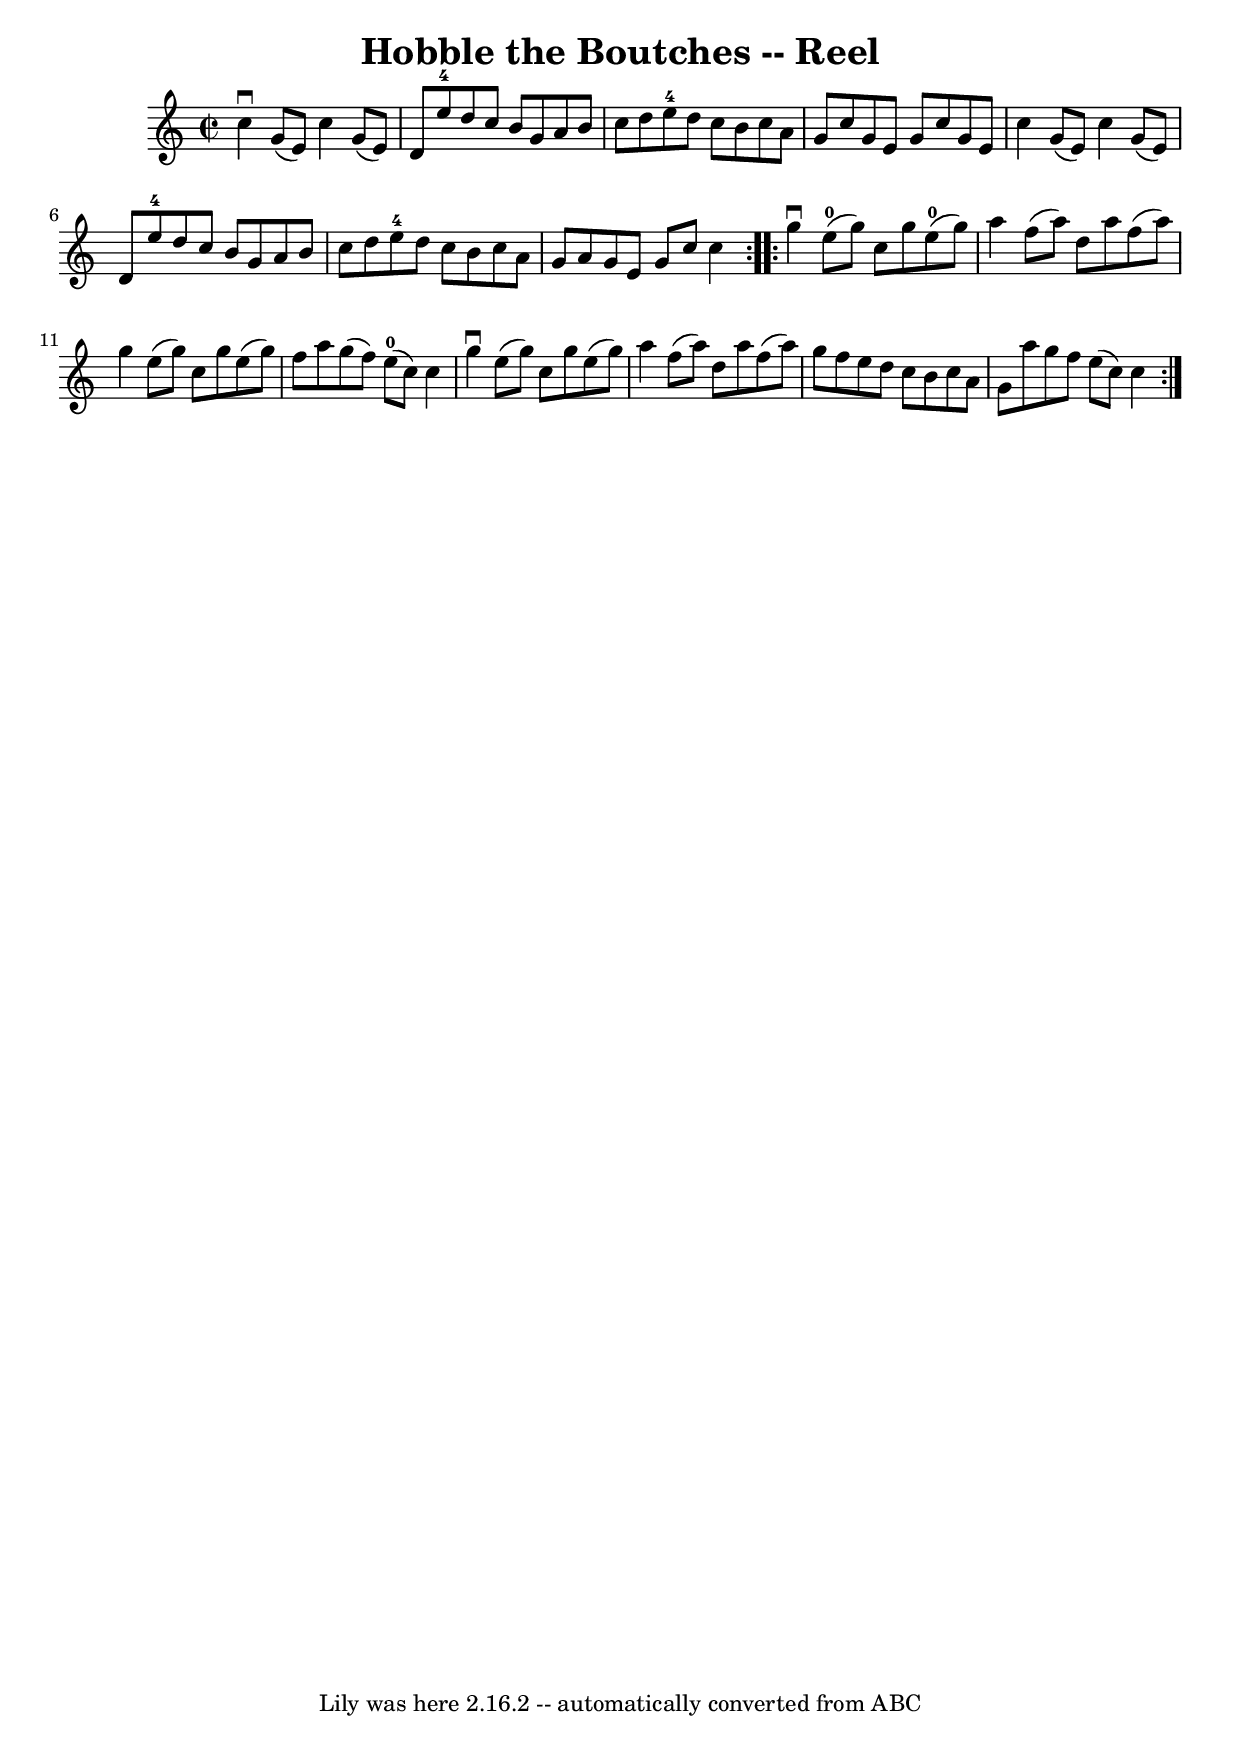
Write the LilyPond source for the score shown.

\version "2.16.2"
\include "Mammoth.ily"
\header {
  %% book = "Ryan's Mammoth Collection"
  crossRefNumber = "1"
  footnotes = "\\\\301"
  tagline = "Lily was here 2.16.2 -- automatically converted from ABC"
  title = "Hobble the Boutches -- Reel"

}
voicedefault =  {



  \repeat volta 2 {

    \override Staff.TimeSignature #'style = #'C
    \time 2/2 
    \key c \major
    c''4^\downbow g'8 (e'8) c''4 g'8 (     e'8)    |
    d'8 e''8-4 d''8 c''8 b'8 g'8 a'8         b'8     |
    c''8 d''8 e''8-4 d''8 c''8 b'8 c''8         a'8     |
    g'8 c''8 g'8 e'8 g'8 c''8 g'8 e'8     |
    c''4 g'8 (e'8) c''4 g'8 (e'8)   |
    d'8      e''8-4 d''8 c''8 b'8 g'8 a'8 b'8     |
    c''8         d''8 e''8-4 d''8 c''8 b'8 c''8 a'8     |
    g'8 a'8 
    g'8 e'8 g'8 c''8 c''4    
  }     
  \repeat volta 2 {     g''4^\downbow e''8-0(g''8) c''8 g''8 e''8-0(g''8)     |
    a''4 f''8 (a''8) d''8 a''8 f''8 (a''8)    |
    g''4 e''8 (g''8) c''8 g''8 e''8 (g''8)    |
    f''8 a''8 g''8 (f''8) e''8-0(c''8)        c''4     |
    g''4^\downbow e''8 (g''8) c''8 g''8 e''8 (g''8)   |
    a''4 f''8 (a''8) d''8 a''8 f''8 (     a''8)    |
    g''8 f''8 e''8 d''8 c''8 b'8 c''8         a'8     |
    g'8 a''8 g''8 f''8 e''8 (c''8) c''4    
  }  
  

}

\score{
  <<

    \context Staff="default"
    {
      \voicedefault 
      
    }

  >>
  \layout {
    
  }
  \midi {
  }

}
